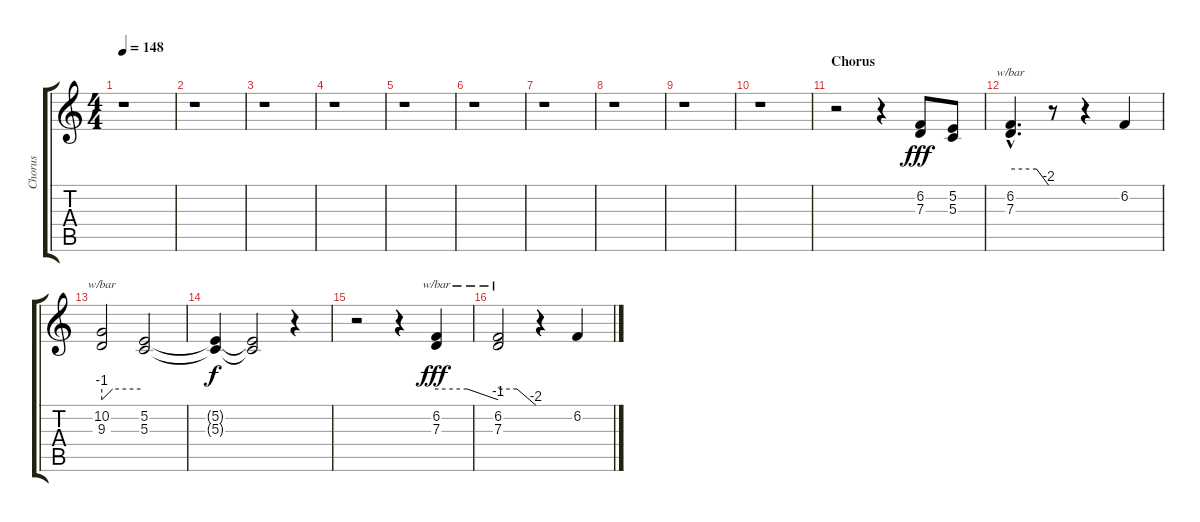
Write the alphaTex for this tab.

\track ("Chorus" "Chorus") {instrument lead6voice}
\staff {score tabs}
\tuning (E4 B3 G3 D3 A2 E2) {hide}
\ts (4 4)
\tempo 148
\clef g2
\ks c
r.1{dy fff} |
r.1 |
r.1 |
r.1 |
r.1 |
r.1 |
r.1 |
r.1 |
r.1 |
r.1 |
\section ("" "Chorus")
r.2 r.4 (6.2 7.3).8 (5.2 5.3).8 |
(6.2{hac} 7.3{hac}).4{d tbe (custom default 0 0 41 0 60 -8)} r.8 r.4 6.2.4 |
(10.2 9.3).2{tbe (custom default 0 -4 17 0 60 0)} (5.2 5.3).2 |
(5.2{t} 5.3{t}).4{dy f} (5.2{t} 5.3{t}).2 r.4 |
r.2 r.4 (6.2 7.3).4{tbe (custom default 0 0 30 0 60 -4) dy fff} |
(6.2 7.3).2{tbe (custom default 0 0 30 0 60 -8)} r.4 6.2.4
